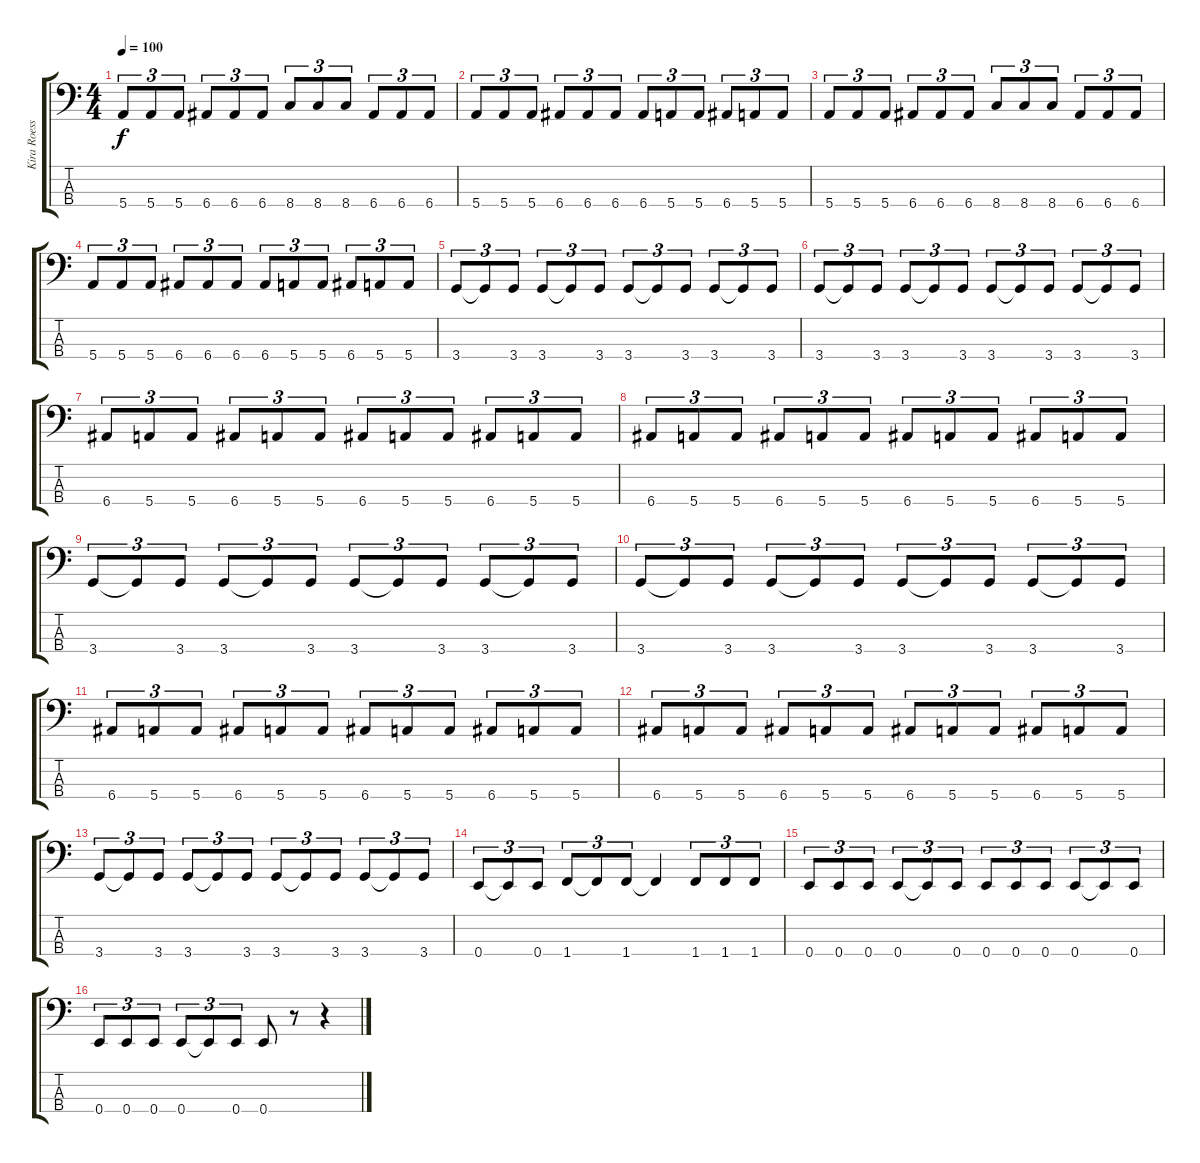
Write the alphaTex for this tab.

\track ("Kira Roessler - Bass" "Kira Roess") {instrument electricbassfinger}
\staff {score tabs}
\tuning (G2 D2 A1 E1) {hide}
\ts (4 4)
\tempo 100
\clef f4
\ks c
5.4.8{tu (3 2) dy f} 5.4.8{tu (3 2)} 5.4.8{tu (3 2)} 6.4.8{tu (3 2)} 6.4.8{tu (3 2)} 6.4.8{tu (3 2)} 8.4.8{tu (3 2)} 8.4.8{tu (3 2)} 8.4.8{tu (3 2)} 6.4.8{tu (3 2)} 6.4.8{tu (3 2)} 6.4.8{tu (3 2)} |
5.4.8{tu (3 2)} 5.4.8{tu (3 2)} 5.4.8{tu (3 2)} 6.4.8{tu (3 2)} 6.4.8{tu (3 2)} 6.4.8{tu (3 2)} 6.4.8{tu (3 2)} 5.4.8{tu (3 2)} 5.4.8{tu (3 2)} 6.4.8{tu (3 2)} 5.4.8{tu (3 2)} 5.4.8{tu (3 2)} |
5.4.8{tu (3 2)} 5.4.8{tu (3 2)} 5.4.8{tu (3 2)} 6.4.8{tu (3 2)} 6.4.8{tu (3 2)} 6.4.8{tu (3 2)} 8.4.8{tu (3 2)} 8.4.8{tu (3 2)} 8.4.8{tu (3 2)} 6.4.8{tu (3 2)} 6.4.8{tu (3 2)} 6.4.8{tu (3 2)} |
5.4.8{tu (3 2)} 5.4.8{tu (3 2)} 5.4.8{tu (3 2)} 6.4.8{tu (3 2)} 6.4.8{tu (3 2)} 6.4.8{tu (3 2)} 6.4.8{tu (3 2)} 5.4.8{tu (3 2)} 5.4.8{tu (3 2)} 6.4.8{tu (3 2)} 5.4.8{tu (3 2)} 5.4.8{tu (3 2)} |
3.4.8{tu (3 2)} 3.4{t}.8{tu (3 2)} 3.4.8{tu (3 2)} 3.4.8{tu (3 2)} 3.4{t}.8{tu (3 2)} 3.4.8{tu (3 2)} 3.4.8{tu (3 2)} 3.4{t}.8{tu (3 2)} 3.4.8{tu (3 2)} 3.4.8{tu (3 2)} 3.4{t}.8{tu (3 2)} 3.4.8{tu (3 2)} |
3.4.8{tu (3 2)} 3.4{t}.8{tu (3 2)} 3.4.8{tu (3 2)} 3.4.8{tu (3 2)} 3.4{t}.8{tu (3 2)} 3.4.8{tu (3 2)} 3.4.8{tu (3 2)} 3.4{t}.8{tu (3 2)} 3.4.8{tu (3 2)} 3.4.8{tu (3 2)} 3.4{t}.8{tu (3 2)} 3.4.8{tu (3 2)} |
6.4.8{tu (3 2)} 5.4.8{tu (3 2)} 5.4.8{tu (3 2)} 6.4.8{tu (3 2)} 5.4.8{tu (3 2)} 5.4.8{tu (3 2)} 6.4.8{tu (3 2)} 5.4.8{tu (3 2)} 5.4.8{tu (3 2)} 6.4.8{tu (3 2)} 5.4.8{tu (3 2)} 5.4.8{tu (3 2)} |
6.4.8{tu (3 2)} 5.4.8{tu (3 2)} 5.4.8{tu (3 2)} 6.4.8{tu (3 2)} 5.4.8{tu (3 2)} 5.4.8{tu (3 2)} 6.4.8{tu (3 2)} 5.4.8{tu (3 2)} 5.4.8{tu (3 2)} 6.4.8{tu (3 2)} 5.4.8{tu (3 2)} 5.4.8{tu (3 2)} |
3.4.8{tu (3 2)} 3.4{t}.8{tu (3 2)} 3.4.8{tu (3 2)} 3.4.8{tu (3 2)} 3.4{t}.8{tu (3 2)} 3.4.8{tu (3 2)} 3.4.8{tu (3 2)} 3.4{t}.8{tu (3 2)} 3.4.8{tu (3 2)} 3.4.8{tu (3 2)} 3.4{t}.8{tu (3 2)} 3.4.8{tu (3 2)} |
3.4.8{tu (3 2)} 3.4{t}.8{tu (3 2)} 3.4.8{tu (3 2)} 3.4.8{tu (3 2)} 3.4{t}.8{tu (3 2)} 3.4.8{tu (3 2)} 3.4.8{tu (3 2)} 3.4{t}.8{tu (3 2)} 3.4.8{tu (3 2)} 3.4.8{tu (3 2)} 3.4{t}.8{tu (3 2)} 3.4.8{tu (3 2)} |
6.4.8{tu (3 2)} 5.4.8{tu (3 2)} 5.4.8{tu (3 2)} 6.4.8{tu (3 2)} 5.4.8{tu (3 2)} 5.4.8{tu (3 2)} 6.4.8{tu (3 2)} 5.4.8{tu (3 2)} 5.4.8{tu (3 2)} 6.4.8{tu (3 2)} 5.4.8{tu (3 2)} 5.4.8{tu (3 2)} |
6.4.8{tu (3 2)} 5.4.8{tu (3 2)} 5.4.8{tu (3 2)} 6.4.8{tu (3 2)} 5.4.8{tu (3 2)} 5.4.8{tu (3 2)} 6.4.8{tu (3 2)} 5.4.8{tu (3 2)} 5.4.8{tu (3 2)} 6.4.8{tu (3 2)} 5.4.8{tu (3 2)} 5.4.8{tu (3 2)} |
3.4.8{tu (3 2)} 3.4{t}.8{tu (3 2)} 3.4.8{tu (3 2)} 3.4.8{tu (3 2)} 3.4{t}.8{tu (3 2)} 3.4.8{tu (3 2)} 3.4.8{tu (3 2)} 3.4{t}.8{tu (3 2)} 3.4.8{tu (3 2)} 3.4.8{tu (3 2)} 3.4{t}.8{tu (3 2)} 3.4.8{tu (3 2)} |
0.4.8{tu (3 2)} 0.4{t}.8{tu (3 2)} 0.4.8{tu (3 2)} 1.4.8{tu (3 2)} 1.4{t}.8{tu (3 2)} 1.4.8{tu (3 2)} 1.4{t}.4 1.4.8{tu (3 2)} 1.4.8{tu (3 2)} 1.4.8{tu (3 2)} |
0.4.8{tu (3 2)} 0.4.8{tu (3 2)} 0.4.8{tu (3 2)} 0.4.8{tu (3 2)} 0.4{t}.8{tu (3 2)} 0.4.8{tu (3 2)} 0.4.8{tu (3 2)} 0.4.8{tu (3 2)} 0.4.8{tu (3 2)} 0.4.8{tu (3 2)} 0.4{t}.8{tu (3 2)} 0.4.8{tu (3 2)} |
0.4.8{tu (3 2)} 0.4.8{tu (3 2)} 0.4.8{tu (3 2)} 0.4.8{tu (3 2)} 0.4{t}.8{tu (3 2)} 0.4.8{tu (3 2)} 0.4.8 r.8 r.4
